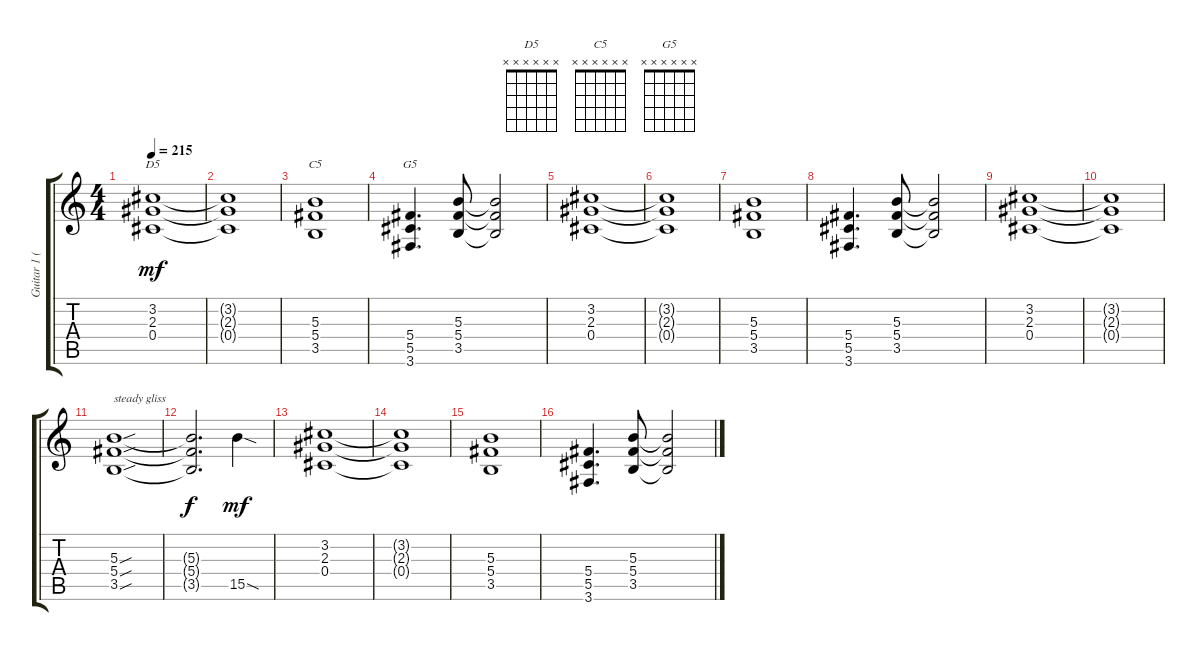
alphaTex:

\track ("Guitar 1 (Slash)" "Guitar 1 (") {instrument overdrivenguitar}
\staff {score tabs}
\tuning (Eb4 Bb3 Gb3 Db3 Ab2 Eb2) {hide}
\chord ("D5" x x x x x x)
\chord ("C5" x x x x x x)
\chord ("G5" x x x x x x)
\ts (4 4)
\tempo 215
\clef g2
\ks c
(3.2 2.3 0.4).1{ch "D5" dy mf} |
(3.2{t} 2.3{t} 0.4{t}).1 |
(5.3 5.4 3.5).1{ch "C5"} |
(5.4 5.5 3.6).4{d ch "G5"} (5.3 5.4 3.5).8 (5.3{t} 5.4{t} 3.5{t}).2 |
(3.2 2.3 0.4).1 |
(3.2{t} 2.3{t} 0.4{t}).1 |
(5.3 5.4 3.5).1 |
(5.4 5.5 3.6).4{d} (5.3 5.4 3.5).8 (5.3{t} 5.4{t} 3.5{t}).2 |
(3.2 2.3 0.4).1 |
(3.2{t} 2.3{t} 0.4{t}).1 |
(5.3{sou} 5.4{sou} 3.5{sou}).1{txt "steady gliss"} |
(5.3{t} 5.4{t} 3.5{t}).2{d dy f} 15.5{sod}.4{dy mf} |
(3.2 2.3 0.4).1 |
(3.2{t} 2.3{t} 0.4{t}).1 |
(5.3 5.4 3.5).1 |
(5.4 5.5 3.6).4{d} (5.3 5.4 3.5).8 (5.3{t} 5.4{t} 3.5{t}).2
